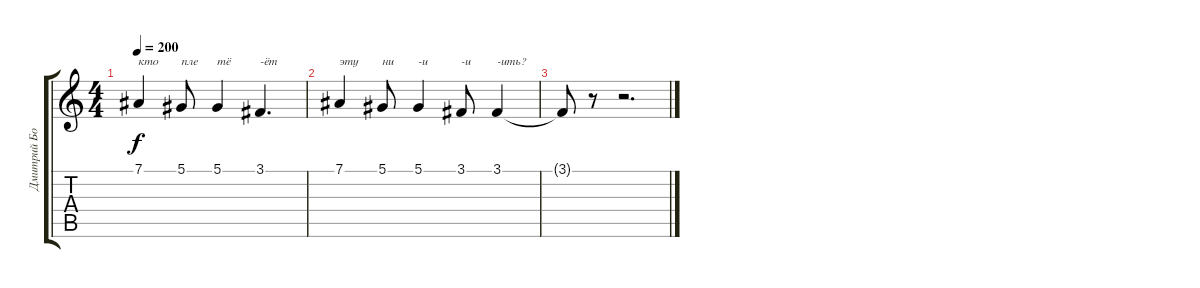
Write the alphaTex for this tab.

\track ("Дмитрий Борисенков" "Дмитрий Бо") {instrument altosax}
\staff {score tabs}
\tuning (Eb4 Bb3 Gb3 Db3 Ab2 Eb2) {hide}
\ts (4 4)
\tempo 200
\clef g2
\ks c
7.1.4{txt "кто" dy f} 5.1.8{txt "пле"} 5.1.4{txt "тё"} 3.1.4{d txt "-ёт"} |
7.1.4{txt "эту"} 5.1.8{txt "ни"} 5.1.4{txt "-и"} 3.1.8{txt "-и"} 3.1.4{txt "-ить?"} |
3.1{t}.8 r.8 r.2{d}
